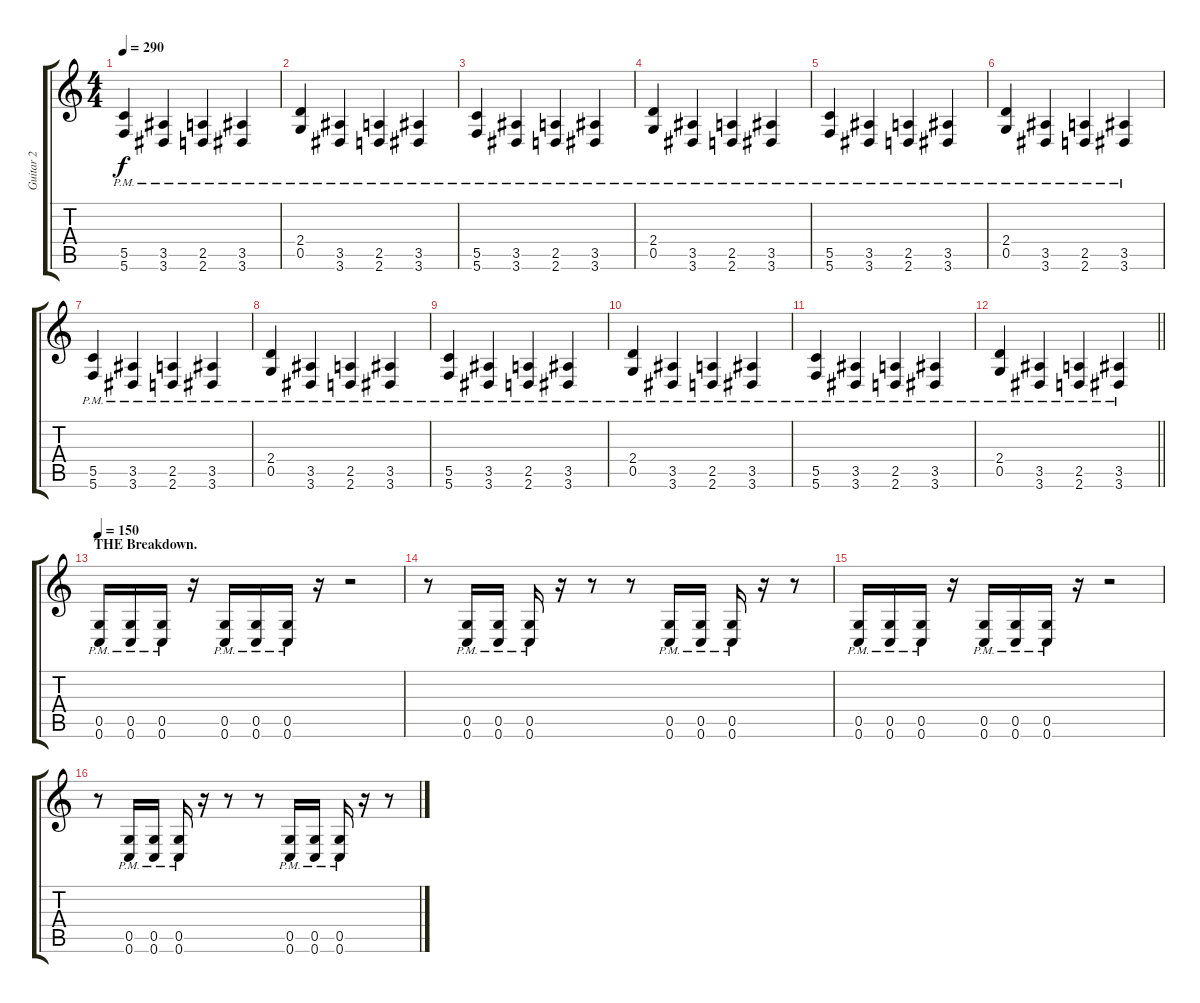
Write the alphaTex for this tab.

\track ("Guitar 2" "Guitar 2") {instrument distortionguitar}
\staff {score tabs}
\tuning (D4 A3 F3 C3 G2 C2) {hide}
\ts (4 4)
\tempo 290
\clef g2
\ks c
(5.5{pm} 5.6{pm}).4{dy f} (3.5{pm} 3.6{pm}).4 (2.5{pm} 2.6{pm}).4 (3.5{pm} 3.6{pm}).4 |
(2.4{pm} 0.5{pm}).4 (3.5{pm} 3.6{pm}).4 (2.5{pm} 2.6{pm}).4 (3.5{pm} 3.6{pm}).4 |
(5.5{pm} 5.6{pm}).4 (3.5{pm} 3.6{pm}).4 (2.5{pm} 2.6{pm}).4 (3.5{pm} 3.6{pm}).4 |
(2.4{pm} 0.5{pm}).4 (3.5{pm} 3.6{pm}).4 (2.5{pm} 2.6{pm}).4 (3.5{pm} 3.6{pm}).4 |
(5.5{pm} 5.6{pm}).4 (3.5{pm} 3.6{pm}).4 (2.5{pm} 2.6{pm}).4 (3.5{pm} 3.6{pm}).4 |
(2.4{pm} 0.5{pm}).4 (3.5{pm} 3.6{pm}).4 (2.5{pm} 2.6{pm}).4 (3.5{pm} 3.6{pm}).4 |
(5.5{pm} 5.6{pm}).4 (3.5{pm} 3.6{pm}).4 (2.5{pm} 2.6{pm}).4 (3.5{pm} 3.6{pm}).4 |
(2.4{pm} 0.5{pm}).4 (3.5{pm} 3.6{pm}).4 (2.5{pm} 2.6{pm}).4 (3.5{pm} 3.6{pm}).4 |
(5.5{pm} 5.6{pm}).4 (3.5{pm} 3.6{pm}).4 (2.5{pm} 2.6{pm}).4 (3.5{pm} 3.6{pm}).4 |
(2.4{pm} 0.5{pm}).4 (3.5{pm} 3.6{pm}).4 (2.5{pm} 2.6{pm}).4 (3.5{pm} 3.6{pm}).4 |
(5.5{pm} 5.6{pm}).4 (3.5{pm} 3.6{pm}).4 (2.5{pm} 2.6{pm}).4 (3.5{pm} 3.6{pm}).4 |
\barLineRight lightlight
(2.4{pm} 0.5{pm}).4 (3.5{pm} 3.6{pm}).4 (2.5{pm} 2.6{pm}).4 (3.5{pm} 3.6{pm}).4 |
\section ("" "THE Breakdown.")
\tempo 150
(0.5{pm} 0.6{pm}).16 (0.5{pm} 0.6{pm}).16 (0.5{pm} 0.6{pm}).16 r.16 (0.5{pm} 0.6{pm}).16 (0.5{pm} 0.6{pm}).16 (0.5{pm} 0.6{pm}).16 r.16 r.2 |
r.8 (0.5{pm} 0.6{pm}).16 (0.5{pm} 0.6{pm}).16 (0.5{pm} 0.6{pm}).16 r.16 r.8 r.8 (0.5{pm} 0.6{pm}).16 (0.5{pm} 0.6{pm}).16 (0.5{pm} 0.6{pm}).16 r.16 r.8 |
(0.5{pm} 0.6{pm}).16 (0.5{pm} 0.6{pm}).16 (0.5{pm} 0.6{pm}).16 r.16 (0.5{pm} 0.6{pm}).16 (0.5{pm} 0.6{pm}).16 (0.5{pm} 0.6{pm}).16 r.16 r.2 |
r.8 (0.5{pm} 0.6{pm}).16 (0.5{pm} 0.6{pm}).16 (0.5{pm} 0.6{pm}).16 r.16 r.8 r.8 (0.5{pm} 0.6{pm}).16 (0.5{pm} 0.6{pm}).16 (0.5{pm} 0.6{pm}).16 r.16 r.8
